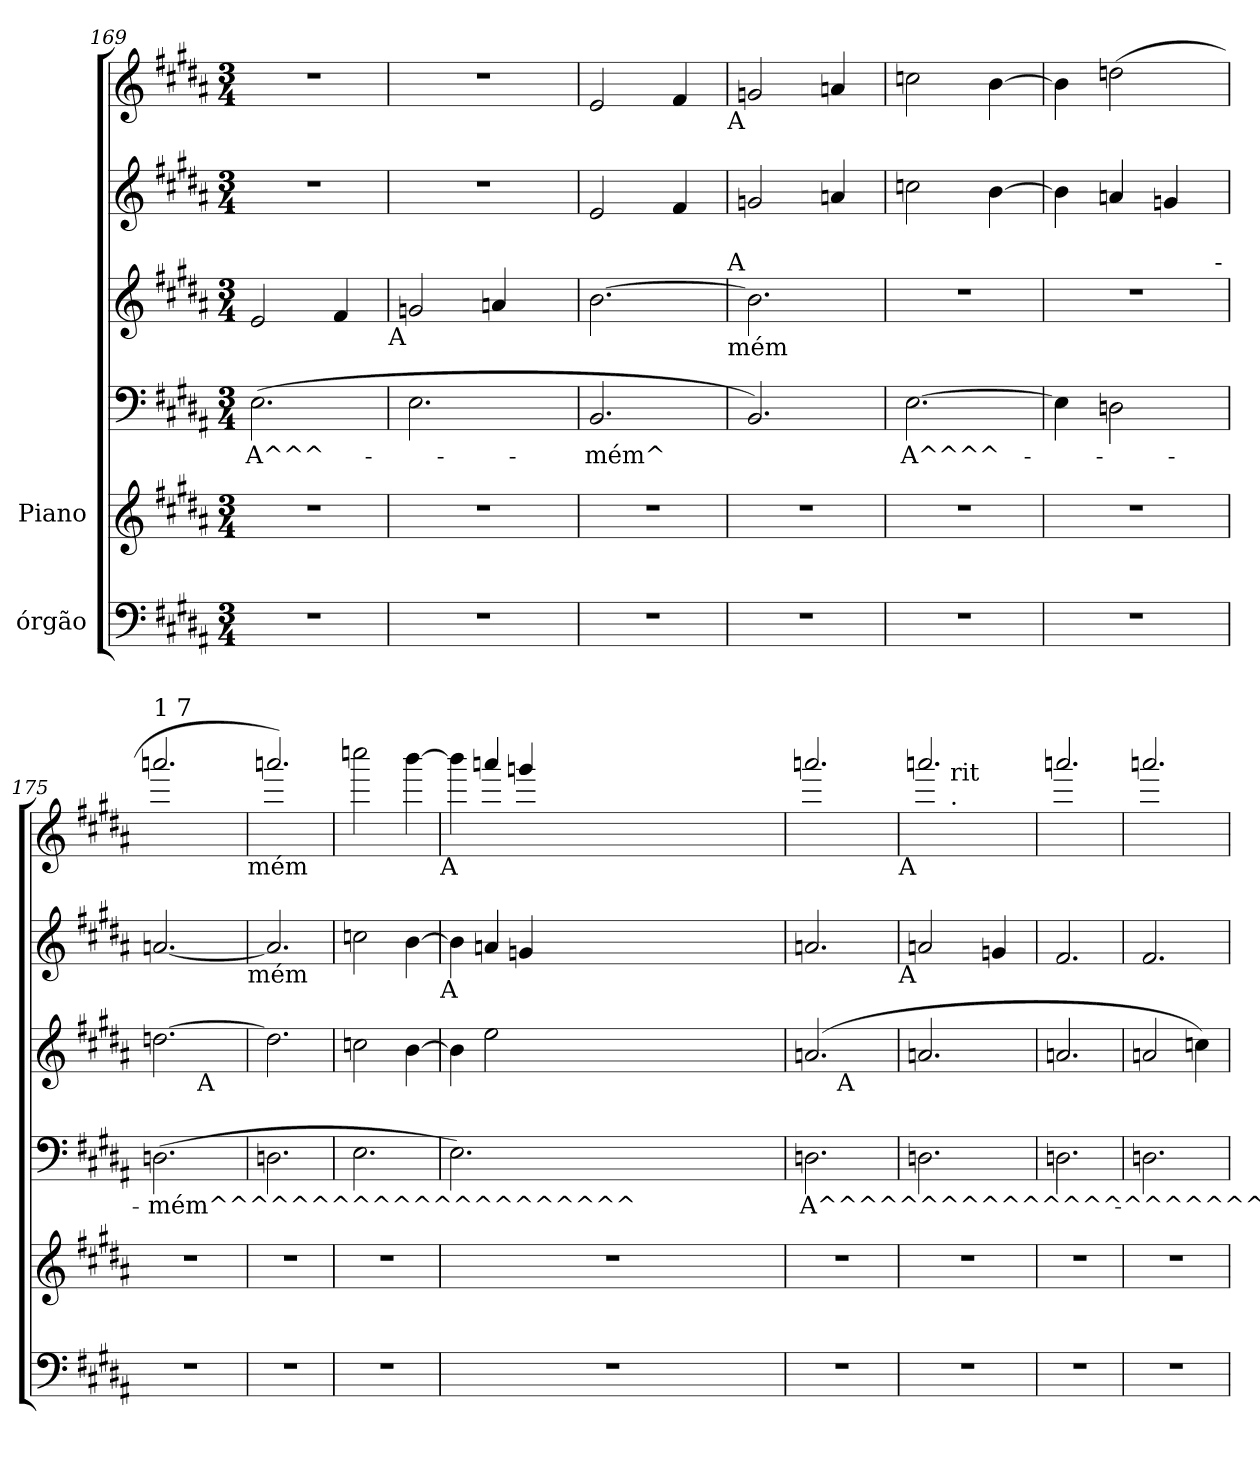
**kern	**kern	**kern	**text	**kern	**kern	**kern
*part6	*part5	*part4	*part4	*part3	*part2	*part1
*staff6	*staff5	*staff4	*staff4	*staff3	*staff2	*staff1
*I"órgão	*I"Piano	*	*	*	*	*
*clefF4	*clefG2	*clefF4	*	*clefG2	*clefG2	*clefG2
*k[f#c#g#d#a#]	*k[f#c#g#d#a#]	*k[f#c#g#d#a#]	*	*k[f#c#g#d#a#]	*k[f#c#g#d#a#]	*k[f#c#g#d#a#]
*B:	*B:	*B:	*	*B:	*B:	*B:
*M3/4	*M3/4	*M3/4	*	*M3/4	*M3/4	*M3/4
=169	=169	=169	=169	=169	=169	=169
!	!	!	!LO:LY:b	!	!	!
2.r	2.r	(>2.E\	A^^^-	2e/	2.r	2.r
.	.	.	.	4f#/	.	.
!	!	!	!	!LO:TX:b:t=A	!	!
=170	=170	=170	=170	=170	=170	=170
2.r	2.r	2.E\	.	2gn/	2.r	2.r
.	.	.	.	4an/	.	.
=171	=171	=171	=171	=171	=171	=171
!	!	!	!LO:LY:b	!	!	!
2.r	2.r	2.BB/	-mém^	[>2.b\	2e/	2e/
.	.	.	.	.	4f#/	4f#/
!	!	!	!	!	!	!LO:TX:b:t=A
!	!	!	!	!LO:TX:a:t=A	!	!
!	!	!	!	!LO:TX:b:t=mém	!	!
=172	=172	=172	=172	=172	=172	=172
2.r	2.r	2.BB/)	.	2.b\]	2gn/	2gn/
.	.	.	.	.	4an/	4an/
=173	=173	=173	=173	=173	=173	=173
!	!	!	!LO:LY:b	!	!	!
2.r	2.r	[>2.E\	A^^^^-	2.r	2ccn\	2ccn\
.	.	.	.	.	[>4b\	[>4b\
=174	=174	=174	=174	=174	=174	=174
*	*	*	*	*^	*	*
2.r	2.r	4E\]	.	2.r	2ryy	4b\]	4b\]
.	.	2Dn\	.	.	.	4an/	(<2ddn\
.	.	.	.	.	8..ryy	4gn/	.
!	!	!	!	!	!LO:TX:a:t=-	!	!
.	.	.	.	.	32ryy	.	.
!!LO:PB:g=z
=175	=175	=175	=175	=175	=175	=175	=175
!	!	!	!	!	!	!	!LO:TX:a:t=1 7
!	!	!	!LO:LY:b	!	!	!	!
2.r	2.r	(>2.Dn\	-mém^^^^^^^^^^^^^^^^^^^^^	[>2.ddn\	4ryy	[<2.an/	2.aaan/
.	.	.	.	.	32ryy	.	.
!	!	!	!	!	!LO:TX:b:t=A	!	!
.	.	.	.	.	4...ryy	.	.
!	!	!	!	!	!	!	!LO:TX:b:t=mém
!	!	!	!	!	!	!LO:TX:b:t=mém	!
*	*	*	*	*v	*v	*	*
=176	=176	=176	=176	=176	=176	=176
2.r	2.r	2.Dn\	.	2.ddn\]	2.an/]	2.aaan/)
=177	=177	=177	=177	=177	=177	=177
2.r	2.r	2.E\	.	2ccn\	2ccn\	2ccccn\
.	.	.	.	[>4b\	[>4b\	[>4bbb\
!	!	!	!	!	!	!LO:TX:b:t=A
!	!	!	!	!	!LO:TX:b:t=A	!
=178	=178	=178	=178	=178	=178	=178
2.r	2.r	2.E\)	.	4b\]	4b\]	4bbb\]
.	.	.	.	2ee\	4an/	4aaan/
.	.	.	.	.	4gn/	4gggn/
=179	=179	=179	=179	=179	=179	=179
!	!	!	!LO:LY:b	!	!	!
*	*	*	*	*^	*	*
2.r	2.r	2.Dn\	A^^^^^^^^^^^^^^^^^^^^^^^-	(<2.an/	8..ryy	2.an/	2.aaan/
!	!	!	!	!	!LO:TX:b:t=A	!	!
.	.	.	.	.	2ryy	.	.
.	.	.	.	.	32ryy	.	.
!	!	!	!	!	!	!	!LO:TX:b:t=A
!	!	!	!	!	!	!LO:TX:b:t=A	!
*	*	*	*	*v	*v	*	*
=180	=180	=180	=180	=180	=180	=180
*	*	*	*	*	*	*^
2.r	2.r	2.Dn\	.	2.an/	2an/	2.aaan/	8ryy
.	.	.	.	.	.	.	32ryy
!	!	!	!	!	!	!	!LO:TX:a:t=.
!	!	!	!	!	!	!	!LO:TX:a:t=rit
.	.	.	.	.	.	.	2ryy
.	.	.	.	.	4gn/	.	.
.	.	.	.	.	.	.	16.ryy
*	*	*	*	*	*	*v	*v
=181	=181	=181	=181	=181	=181	=181
2.r	2.r	2.Dn\	.	2.an/	2.f#/	2.aaan/
=182	=182	=182	=182	=182	=182	=182
2.r	2.r	2.Dn\	.	2an/	2.f#/	2.aaan/
.	.	.	.	4ccn\)	.	.
=	=	=	=	=	=	=
*-	*-	*-	*-	*-	*-	*-
